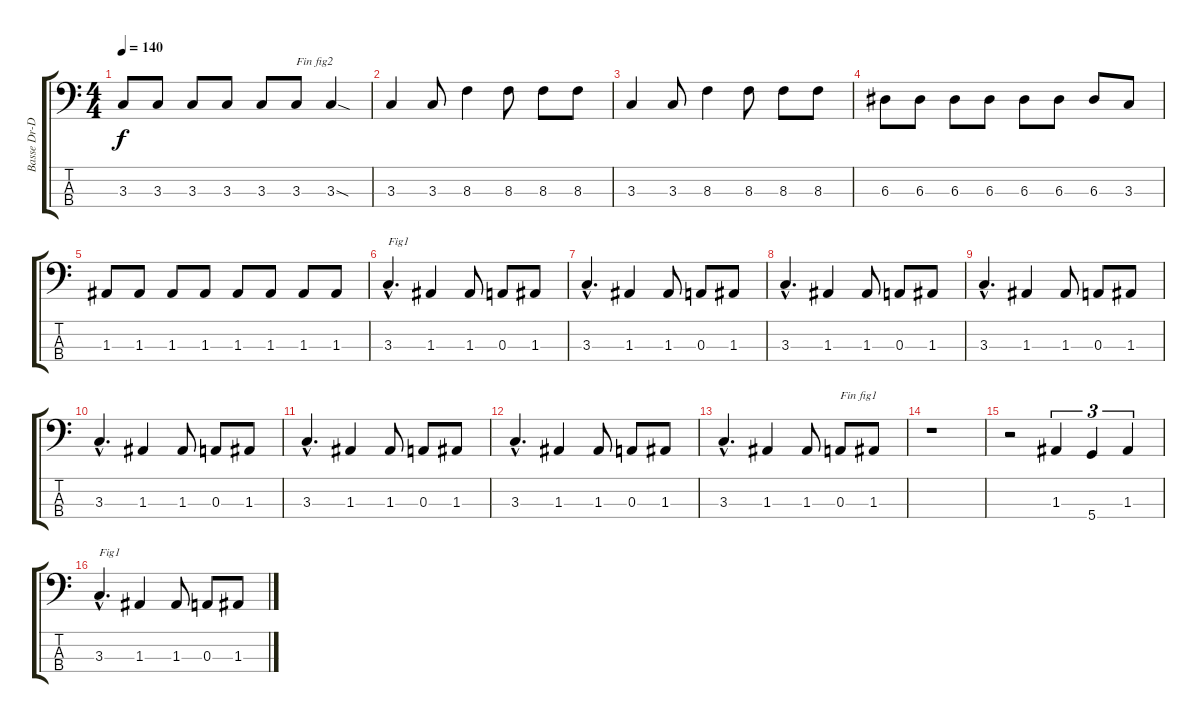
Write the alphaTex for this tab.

\track ("Basse Dr-D" "Basse Dr-D") {instrument electricbassfinger}
\staff {score tabs}
\tuning (G2 D2 A1 D1) {hide}
\ts (4 4)
\tempo 140
\clef f4
\ks c
3.3.8{dy f} 3.3.8 3.3.8 3.3.8 3.3.8 3.3.8{txt "Fin fig2"} 3.3{sod}.4 |
3.3.4 3.3.8 8.3.4 8.3.8 8.3.8 8.3.8 |
3.3.4 3.3.8 8.3.4 8.3.8 8.3.8 8.3.8 |
6.3.8 6.3.8 6.3.8 6.3.8 6.3.8 6.3.8 6.3.8 3.3.8 |
1.3.8 1.3.8 1.3.8 1.3.8 1.3.8 1.3.8 1.3.8 1.3.8 |
3.3{hac}.4{d txt "Fig1"} 1.3.4 1.3.8 0.3.8 1.3.8 |
3.3{hac}.4{d} 1.3.4 1.3.8 0.3.8 1.3.8 |
3.3{hac}.4{d} 1.3.4 1.3.8 0.3.8 1.3.8 |
3.3{hac}.4{d} 1.3.4 1.3.8 0.3.8 1.3.8 |
3.3{hac}.4{d} 1.3.4 1.3.8 0.3.8 1.3.8 |
3.3{hac}.4{d} 1.3.4 1.3.8 0.3.8 1.3.8 |
3.3{hac}.4{d} 1.3.4 1.3.8 0.3.8 1.3.8 |
3.3{hac}.4{d} 1.3.4 1.3.8 0.3.8{txt "Fin fig1"} 1.3.8 |
r.1 |
r.2 1.3.4{tu (3 2)} 5.4.4{tu (3 2)} 1.3.4{tu (3 2)} |
3.3{hac}.4{d txt "Fig1"} 1.3.4 1.3.8 0.3.8 1.3.8
